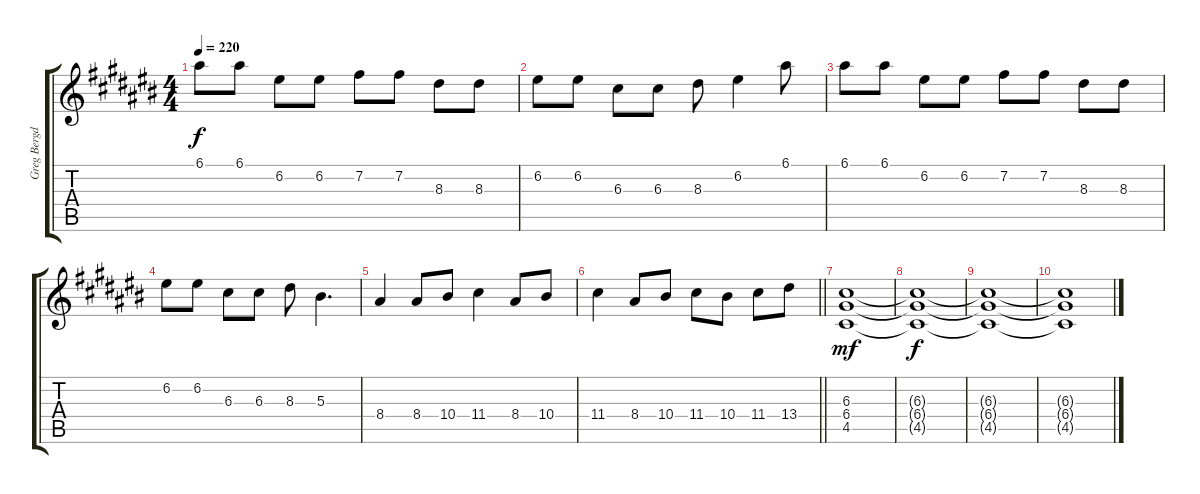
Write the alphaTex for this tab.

\track ("Greg Bergdorf" "Greg Bergd") {instrument overdrivenguitar}
\staff {score tabs}
\tuning (E4 B3 G3 D3 A2 E2) {hide}
\ts (4 4)
\tempo 220
\clef g2
\ks a#minor
6.1.8{dy f} 6.1.8 6.2.8 6.2.8 7.2.8 7.2.8 8.3.8 8.3.8 |
6.2.8 6.2.8 6.3.8 6.3.8 8.3.8 6.2.4 6.1.8 |
6.1.8 6.1.8 6.2.8 6.2.8 7.2.8 7.2.8 8.3.8 8.3.8 |
6.2.8 6.2.8 6.3.8 6.3.8 8.3.8 5.3.4{d} |
8.4.4 8.4.8 10.4.8 11.4.4 8.4.8 10.4.8 |
\barLineRight lightlight
11.4.4 8.4.8 10.4.8 11.4.8 10.4.8 11.4.8 13.4.8 |
(6.3 6.4 4.5).1{dy mf} |
(6.3{t} 6.4{t} 4.5{t}).1{dy f} |
(6.3{t} 6.4{t} 4.5{t}).1 |
(6.3{t} 6.4{t} 4.5{t}).1
